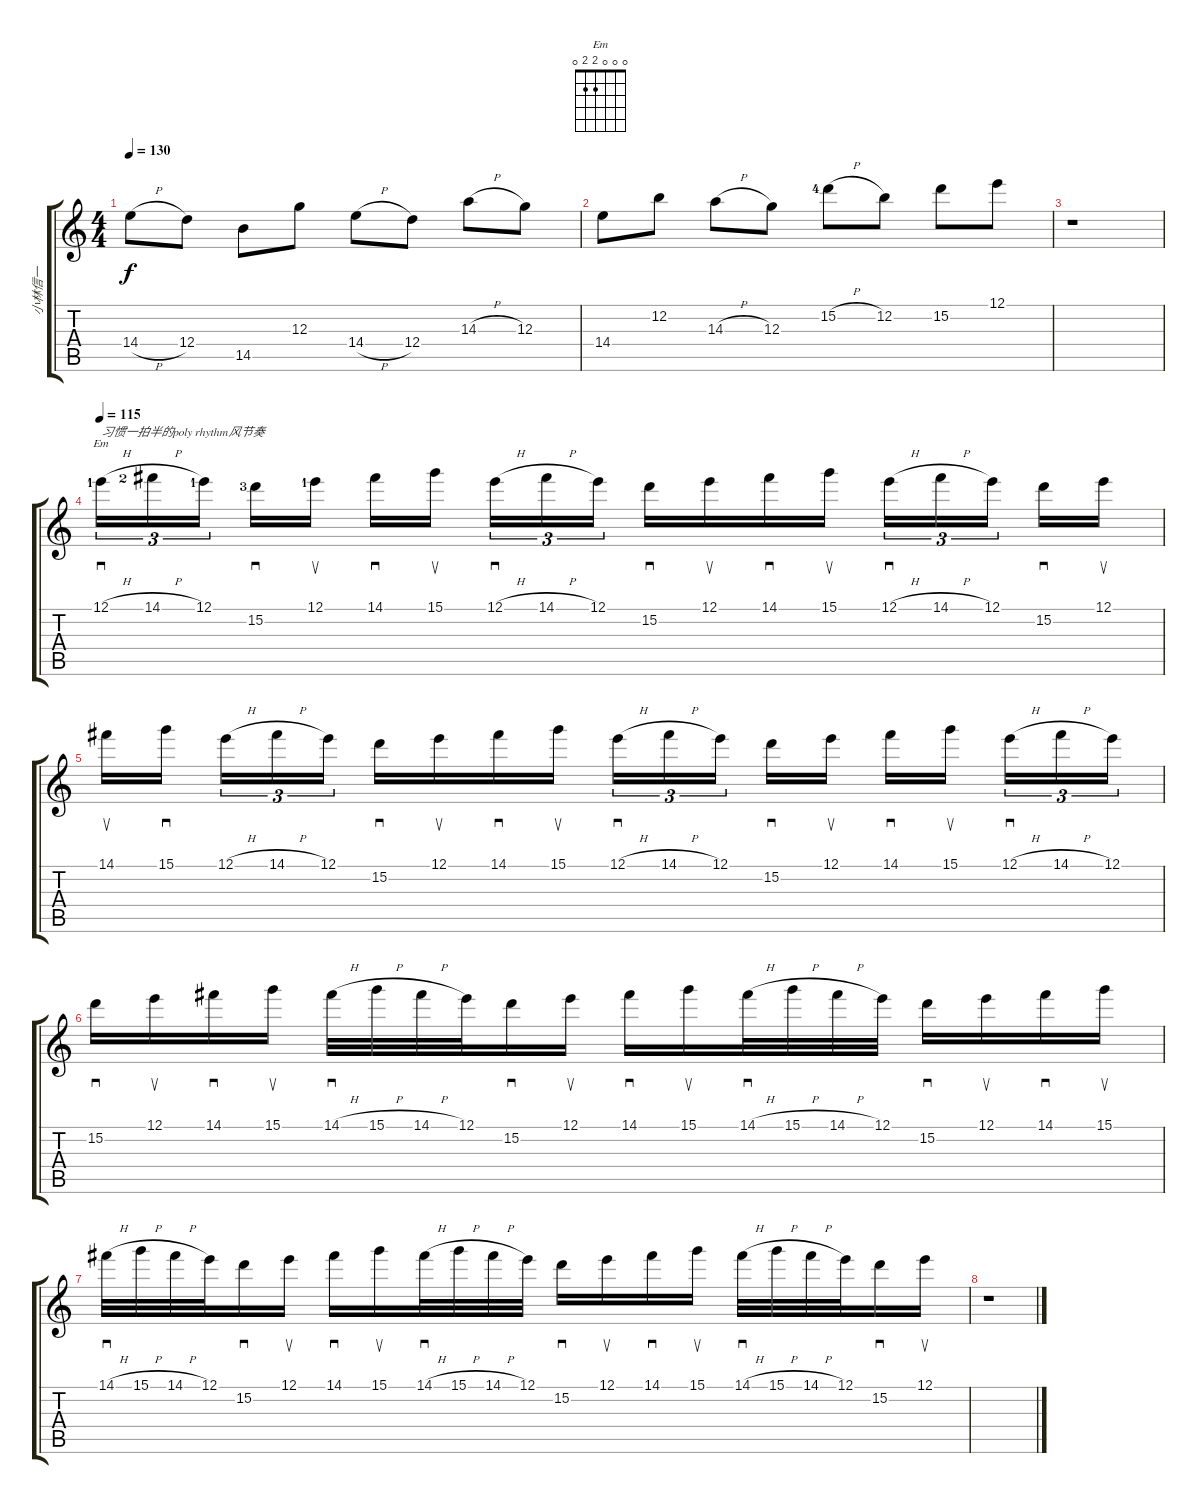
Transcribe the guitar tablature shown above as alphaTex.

\track ("小林信一" "小林信一") {instrument overdrivenguitar}
\staff {score tabs}
\tuning (E4 B3 G3 D3 A2 E2) {hide}
\chord ("Em" 0 0 0 2 2 0)
\ts (4 4)
\tempo 130
\clef g2
\ks c
14.4{h}.8{dy f} 12.4.8 14.5.8 12.3.8 14.4{h}.8 12.4.8 14.3{h}.8 12.3.8 |
14.4.8 12.2.8 14.3{h}.8 12.3.8 15.2{h lf 5}.8 12.2.8 15.2.8 12.1.8 |
r.1 |
\tempo 115
12.1{h lf 2}.16{sd tu (3 2) ch "Em" txt "习惯一拍半的poly rhythm风节奏"} 14.1{h lf 3}.16{tu (3 2)} 12.1{lf 2}.16{tu (3 2) beam splitsecondary} 15.2{lf 4}.16{sd} 12.1{lf 2}.16{su} 14.1.16{sd} 15.1.16{su beam splitsecondary} 12.1{h}.16{sd tu (3 2)} 14.1{h}.16{tu (3 2)} 12.1.16{tu (3 2)} 15.2.16{sd} 12.1.16{su} 14.1.16{sd} 15.1.16{su} 12.1{h}.16{sd tu (3 2)} 14.1{h}.16{tu (3 2)} 12.1.16{tu (3 2) beam splitsecondary} 15.2.16{sd} 12.1.16{su} |
14.1.16{su} 15.1.16{sd beam splitsecondary} 12.1{h}.16{tu (3 2)} 14.1{h}.16{tu (3 2)} 12.1.16{tu (3 2)} 15.2.16{sd} 12.1.16{su} 14.1.16{sd} 15.1.16{su} 12.1{h}.16{sd tu (3 2)} 14.1{h}.16{tu (3 2)} 12.1.16{tu (3 2) beam splitsecondary} 15.2.16{sd} 12.1.16{su} 14.1.16{sd} 15.1.16{su beam splitsecondary} 12.1{h}.16{sd tu (3 2)} 14.1{h}.16{tu (3 2)} 12.1.16{tu (3 2)} |
15.2.16{sd} 12.1.16{su} 14.1.16{sd} 15.1.16{su} 14.1{h}.32{sd} 15.1{h}.32 14.1{h}.32 12.1.32 15.2.16{sd} 12.1.16{su} 14.1.16{sd} 15.1.16{su} 14.1{h}.32{sd} 15.1{h}.32 14.1{h}.32 12.1.32 15.2.16{sd} 12.1.16{su} 14.1.16{sd} 15.1.16{su} |
14.1{h}.32{sd} 15.1{h}.32 14.1{h}.32 12.1.32 15.2.16{sd} 12.1.16{su} 14.1.16{sd} 15.1.16{su} 14.1{h}.32{sd} 15.1{h}.32 14.1{h}.32 12.1.32 15.2.16{sd} 12.1.16{su} 14.1.16{sd} 15.1.16{su} 14.1{h}.32{sd} 15.1{h}.32 14.1{h}.32 12.1.32 15.2.16{sd} 12.1.16{su} |
r.1
